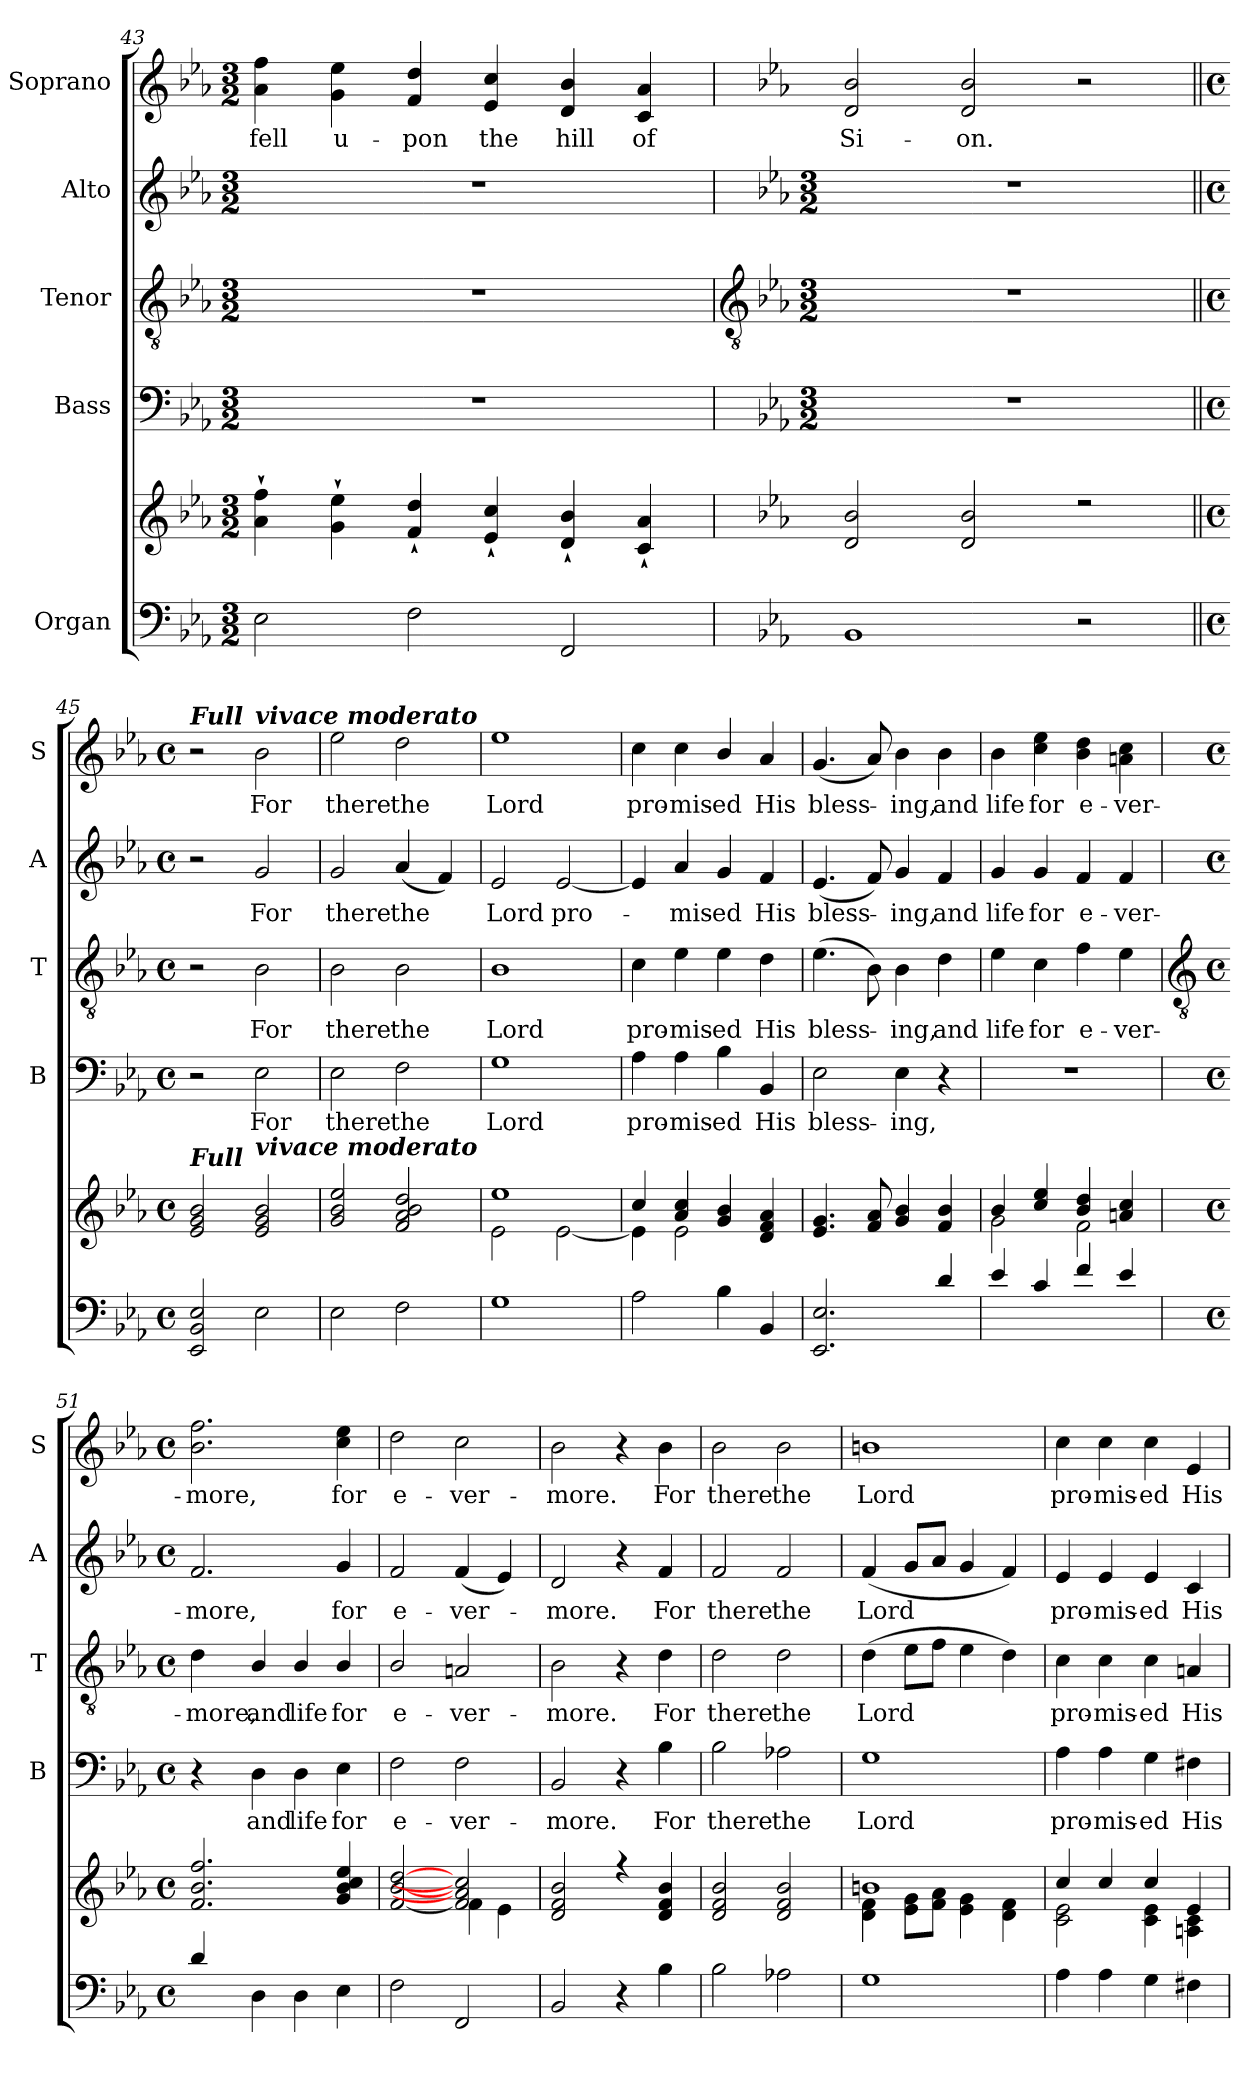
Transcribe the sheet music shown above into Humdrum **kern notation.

**kern	**kern	**kern	**text	**kern	**text	**kern	**text	**kern	**text
*part5	*part5	*part4	*part4	*part3	*part3	*part2	*part2	*part1	*part1
*staff6	*staff5	*staff4	*staff4	*staff3	*staff3	*staff2	*staff2	*staff1	*staff1
*I"Organ	*	*I"Bass	*	*I"Tenor	*	*I"Alto	*	*I"Soprano	*
*	*	*I'B	*	*I'T	*	*I'A	*	*I'S	*
*clefF4	*clefG2	*clefF4	*	*clefGv2	*	*clefG2	*	*clefG2	*
*k[b-e-a-]	*k[b-e-a-]	*k[b-e-a-]	*	*k[b-e-a-]	*	*k[b-e-a-]	*	*k[b-e-a-]	*
*E-:	*E-:	*E-:	*	*E-:	*	*E-:	*	*E-:	*
*M3/2	*M3/2	*M3/2	*	*M3/2	*	*M3/2	*	*M3/2	*
=43	=43	=43	=43	=43	=43	=43	=43	=43	=43
*	*^	*	*	*	*	*	*	*	*
!	!	!	!	!	!	!	!	!	!	!LO:LY:b
2E-	4a-` 4ff`	1ryy	1.r	.	1.r	.	1.r	.	4a- 4ff	fell
!	!	!	!	!	!	!	!	!	!	!LO:LY:b
.	4g` 4ee-`	.	.	.	.	.	.	.	4g 4ee-	u-
!	!	!	!	!	!	!	!	!	!	!LO:LY:b
2F	4f` 4dd`	.	.	.	.	.	.	.	4f 4dd	-pon
!	!	!	!	!	!	!	!	!	!	!LO:LY:b
.	4e-` 4cc`	.	.	.	.	.	.	.	4e- 4cc	the
!	!	!	!	!	!	!	!	!	!	!LO:LY:b
2FF	4d/` 4b-/`	4ryy	.	.	.	.	.	.	4d/ 4b-/	hill
!	!	!	!	!	!	!	!	!	!	!LO:LY:b
.	4c` 4a-`	4ryy	.	.	.	.	.	.	4c 4a-	of
!!LO:LB:g=z
=44	=44	=44	=44	=44	=44	=44	=44	=44	=44	=44
*	*	*	*	*	*clefGv2	*	*	*	*	*
*	*	*	*k[b-e-a-]	*	*k[b-e-a-]	*	*k[b-e-a-]	*	*	*
*	*	*	*E-:	*	*E-:	*	*E-:	*	*	*
*	*	*	*M3/2	*	*M3/2	*	*M3/2	*	*	*
!	!	!	!LO:N:vis=1	!	!LO:N:vis=1	!	!LO:N:vis=1	!	!	!LO:LY:b
1BB-	2d 2b-	1.ryy	1.r	.	1.r	.	1.r	.	2d 2b-	Si-
!	!	!	!	!	!	!	!	!	!	!LO:LY:b
.	2d 2b-	.	.	.	.	.	.	.	2d 2b-	-on.
2r	2r	.	.	.	.	.	.	.	2r	.
=45||	=45||	=45||	=45||	=45||	=45||	=45||	=45||	=45||	=45||	=45||
*M4/4	*M4/4	*	*M4/4	*	*M4/4	*	*M4/4	*	*M4/4	*
*met(c)	*met(c)	*	*met(c)	*	*met(c)	*	*met(c)	*	*met(c)	*
!	!	!	!	!	!	!	!	!	!LO:TX:a:Bi:t=Full	!
!	!LO:TX:a:Bi:t=Full	!	!	!	!	!	!	!	!	!
2EE- 2BB- 2E-	2e- 2g 2b-	1ryy	2r	.	2r	.	2r	.	2r	.
!	!	!	!	!	!	!	!	!	!LO:TX:a:Bi:t=vivace moderato	!
!	!LO:TX:a:Bi:t=vivace moderato	!	!	!	!	!	!	!	!	!
!	!	!	!	!LO:LY:b	!	!LO:LY:b	!	!LO:LY:b	!	!LO:LY:b
2E-	2e- 2g 2b-	.	2E-	For	2B-	For	2g	For	2b-	For
=46	=46	=46	=46	=46	=46	=46	=46	=46	=46	=46
!	!	!	!	!LO:LY:b	!	!LO:LY:b	!	!LO:LY:b	!	!LO:LY:b
2E-	2g 2b- 2ee-	1ryy	2E-	there	2B-	there	2g	there	2ee-	there
!	!	!	!	!LO:LY:b	!	!LO:LY:b	!	!LO:LY:b	!	!LO:LY:b
2F	2f 2a- 2b- 2dd	.	2F	the	2B-	the	(<4a-	the	2dd	the
.	.	.	.	.	.	.	4f)	.	.	.
=47	=47	=47	=47	=47	=47	=47	=47	=47	=47	=47
!	!	!	!	!LO:LY:b	!	!LO:LY:b	!	!LO:LY:b	!	!LO:LY:b
1G	1ee-	2e-\	1G	Lord	1B-	Lord	2e-	Lord	1ee-	Lord
!	!	!	!	!	!	!	!	!LO:LY:b	!	!
.	.	[2e-\	.	.	.	.	[2e-	pro-	.	.
=48	=48	=48	=48	=48	=48	=48	=48	=48	=48	=48
!	!	!	!	!LO:LY:b	!	!LO:LY:b	!	!	!	!LO:LY:b
2A-	4cc/	4e-\]	4A-	pro-	4c	pro-	4e-]	.	4cc	pro-
!	!	!	!	!LO:LY:b	!	!LO:LY:b	!	!LO:LY:b	!	!LO:LY:b
.	4a-/ 4cc/	2e-\	4A-	-mis-	4e-	-mis-	4a-	mis-	4cc	-mis-
!	!	!	!	!LO:LY:b	!	!LO:LY:b	!	!LO:LY:b	!	!LO:LY:b
4B-	4g/ 4b-/	.	4B-	-ed	4e-	-ed	4g	-ed	4b-/	-ed
!	!	!	!	!LO:LY:b	!	!LO:LY:b	!	!LO:LY:b	!	!LO:LY:b
4BB-	4d 4f 4a-	4ryy	4BB-	His	4d	His	4f	His	4a-	His
=49	=49	=49	=49	=49	=49	=49	=49	=49	=49	=49
!	!	!	!	!LO:LY:b	!	!LO:LY:b	!	!LO:LY:b	!	!LO:LY:b
2.EE- 2.E-	4.e- 4.g	1ryy	2E-	bless-	(>4.e-	bless-	(<4.e-	bless-	(<4.g	bless-
.	8f 8a-	.	.	.	8B-)	.	8f)	.	8a-)	.
!	!	!	!	!LO:LY:b	!	!LO:LY:b	!	!LO:LY:b	!	!LO:LY:b
.	4g 4b-	.	4E-	-ing,	4B-	ing,	4g	ing,	4b-	ing,
!	!	!	!	!	!	!LO:LY:b	!	!LO:LY:b	!	!LO:LY:b
4d/	4f 4b-	.	4r	.	4d	and	4f	and	4b-	and
=50	=50	=50	=50	=50	=50	=50	=50	=50	=50	=50
!	!	!	!	!	!	!LO:LY:b	!	!LO:LY:b	!	!LO:LY:b
4e-/	4b-/	2g\	1r	.	4e-	life	4g	life	4b-	life
!	!	!	!	!	!	!LO:LY:b	!	!LO:LY:b	!	!LO:LY:b
4c/	4cc/ 4ee-/	.	.	.	4c	for	4g	for	4cc 4ee-	for
!	!	!	!	!	!	!LO:LY:b	!	!LO:LY:b	!	!LO:LY:b
4f/	4b-/ 4dd/	2f\	.	.	4f	e-	4f	e-	4b- 4dd	e-
!	!	!	!	!	!	!LO:LY:b	!	!LO:LY:b	!	!LO:LY:b
4e-/	4an/ 4cc/	.	.	.	4e-	-ver-	4f	-ver-	4an 4cc	-ver-
!!LO:LB:g=z
=51	=51	=51	=51	=51	=51	=51	=51	=51	=51	=51
*	*	*	*	*	*clefGv2	*	*	*	*	*
*M4/4	*M4/4	*	*M4/4	*	*M4/4	*	*M4/4	*	*M4/4	*
*met(c)	*met(c)	*	*met(c)	*	*met(c)	*	*met(c)	*	*met(c)	*
!	!	!	!	!	!	!LO:LY:b	!	!LO:LY:b	!	!LO:LY:b
4d/	2.f 2.b- 2.ff	1ryy	4r	.	4d	-more,	2.f	-more,	2.b- 2.ff	-more,
!	!	!	!	!LO:LY:b	!	!LO:LY:b	!	!	!	!
4D	.	.	4D	and	4B-/	and	.	.	.	.
!	!	!	!	!LO:LY:b	!	!LO:LY:b	!	!	!	!
4D	.	.	4D	life	4B-/	life	.	.	.	.
!	!	!	!	!LO:LY:b	!	!LO:LY:b	!	!LO:LY:b	!	!LO:LY:b
4E-	4g 4b- 4cc 4ee-	.	4E-	for	4B-/	for	4g	for	4cc 4ee-	for
=52	=52	=52	=52	=52	=52	=52	=52	=52	=52	=52
!	!	!	!	!LO:LY:b	!	!LO:LY:b	!	!LO:LY:b	!	!LO:LY:b
2F	[2f [2b- [2dd	2ryy	2F	e-	2B-/	e-	2f	e-	2dd	e-
!	!	!	!	!LO:LY:b	!	!LO:LY:b	!	!LO:LY:b	!	!LO:LY:b
2FF	2f] 2a] 2cc]	4f\	2F	-ver-	2An	-ver-	(<4f	-ver-	2cc	-ver-
.	.	4e-\	.	.	.	.	4e-)	.	.	.
=53	=53	=53	=53	=53	=53	=53	=53	=53	=53	=53
!	!	!	!	!LO:LY:b	!	!LO:LY:b	!	!LO:LY:b	!	!LO:LY:b
2BB-	2d 2f 2b-	1ryy	2BB-	-more.	2B-	-more.	2d	more.	2b-	-more.
4r	4r	.	4r	.	4r	.	4r	.	4r	.
!	!	!	!	!LO:LY:b	!	!LO:LY:b	!	!LO:LY:b	!	!LO:LY:b
4B-	4d 4f 4b-	.	4B-	For	4d	For	4f	For	4b-	For
=54	=54	=54	=54	=54	=54	=54	=54	=54	=54	=54
!	!	!	!	!LO:LY:b	!	!LO:LY:b	!	!LO:LY:b	!	!LO:LY:b
2B-	2d 2f 2b-	1ryy	2B-	there	2d	there	2f	there	2b-	there
!	!	!	!	!LO:LY:b	!	!LO:LY:b	!	!LO:LY:b	!	!LO:LY:b
2A-X	2d 2f 2b-	.	2A-X	the	2d	the	2f	the	2b-	the
=55	=55	=55	=55	=55	=55	=55	=55	=55	=55	=55
!	!	!	!	!LO:LY:b	!	!LO:LY:b	!	!LO:LY:b	!	!LO:LY:b
1G	1bn	4d\ 4f\	1G	Lord	(>4d	Lord	(<4f	Lord	1bn	Lord
.	.	8e-\ 8g\L	.	.	8e-L	.	8gL	.	.	.
.	.	8f\ 8a-\J	.	.	8fJ	.	8a-J	.	.	.
.	.	4e-\ 4g\	.	.	4e-	.	4g	.	.	.
.	.	4d\ 4f\	.	.	4d)	.	4f)	.	.	.
=56	=56	=56	=56	=56	=56	=56	=56	=56	=56	=56
!	!	!	!	!LO:LY:b	!	!LO:LY:b	!	!LO:LY:b	!	!LO:LY:b
4A-	4cc/	2c\ 2e-\	4A-	pro-	4c	pro-	4e-	pro-	4cc	pro-
!	!	!	!	!LO:LY:b	!	!LO:LY:b	!	!LO:LY:b	!	!LO:LY:b
4A-	4cc/	.	4A-	-mis-	4c	-mis-	4e-	-mis-	4cc	-mis-
!	!	!	!	!LO:LY:b	!	!LO:LY:b	!	!LO:LY:b	!	!LO:LY:b
4G	4cc/	4c\ 4e-\	4G	-ed	4c	-ed	4e-	-ed	4cc	-ed
!	!	!	!	!LO:LY:b	!	!LO:LY:b	!	!LO:LY:b	!	!LO:LY:b
4F#X	4e-	4An\ 4c\	4F#X	His	4An	His	4c	His	4e-	His
*	*v	*v	*	*	*	*	*	*	*	*
=	=	=	=	=	=	=	=	=	=
*-	*-	*-	*-	*-	*-	*-	*-	*-	*-
